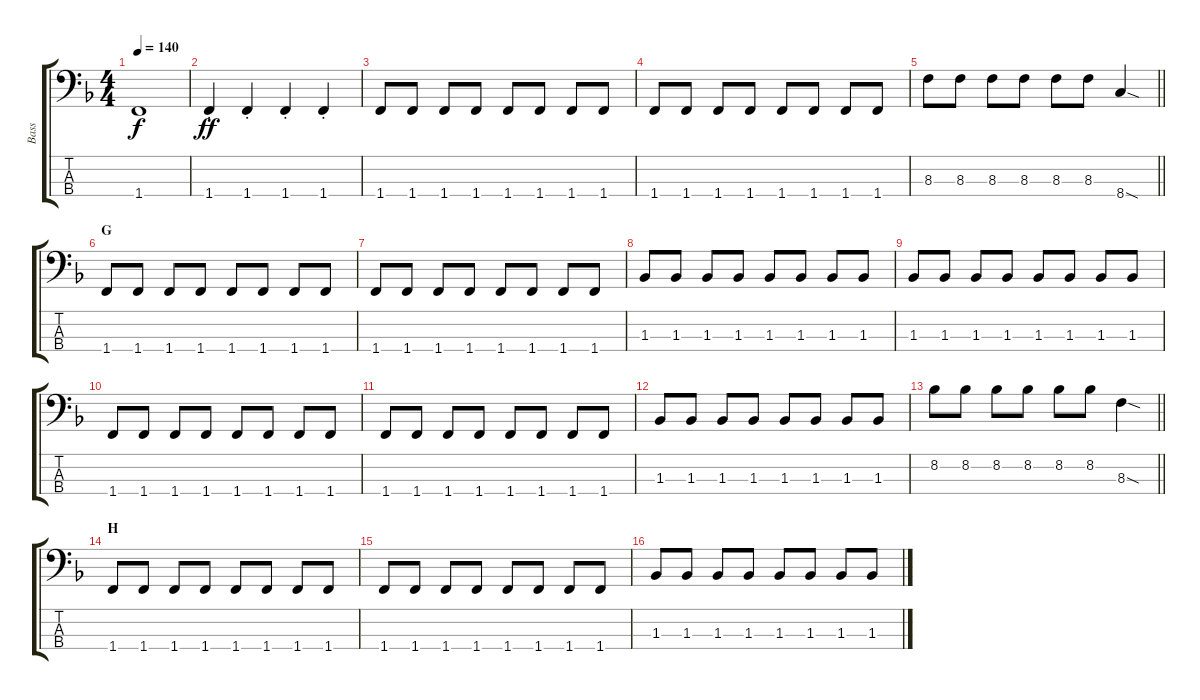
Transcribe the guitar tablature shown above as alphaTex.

\track ("Bass" "Bass") {instrument electricbasspick}
\staff {score tabs}
\tuning (G2 D2 A1 E1) {hide}
\ts (4 4)
\tempo 140
\clef f4
\ks f
1.4{t}.1{dy f} |
1.4{st}.4{dy ff} 1.4{st}.4 1.4{st}.4 1.4{st}.4 |
1.4.8 1.4.8 1.4.8 1.4.8 1.4.8 1.4.8 1.4.8 1.4.8 |
1.4.8 1.4.8 1.4.8 1.4.8 1.4.8 1.4.8 1.4.8 1.4.8 |
\barLineRight lightlight
8.3.8 8.3.8 8.3.8 8.3.8 8.3.8 8.3.8 8.4{sod}.4 |
\section ("" "G")
1.4.8 1.4.8 1.4.8 1.4.8 1.4.8 1.4.8 1.4.8 1.4.8 |
1.4.8 1.4.8 1.4.8 1.4.8 1.4.8 1.4.8 1.4.8 1.4.8 |
1.3.8 1.3.8 1.3.8 1.3.8 1.3.8 1.3.8 1.3.8 1.3.8 |
1.3.8 1.3.8 1.3.8 1.3.8 1.3.8 1.3.8 1.3.8 1.3.8 |
1.4.8 1.4.8 1.4.8 1.4.8 1.4.8 1.4.8 1.4.8 1.4.8 |
1.4.8 1.4.8 1.4.8 1.4.8 1.4.8 1.4.8 1.4.8 1.4.8 |
1.3.8 1.3.8 1.3.8 1.3.8 1.3.8 1.3.8 1.3.8 1.3.8 |
\barLineRight lightlight
8.2.8 8.2.8 8.2.8 8.2.8 8.2.8 8.2.8 8.3{sod}.4 |
\section ("" "H")
1.4.8 1.4.8 1.4.8 1.4.8 1.4.8 1.4.8 1.4.8 1.4.8 |
1.4.8 1.4.8 1.4.8 1.4.8 1.4.8 1.4.8 1.4.8 1.4.8 |
1.3.8 1.3.8 1.3.8 1.3.8 1.3.8 1.3.8 1.3.8 1.3.8
